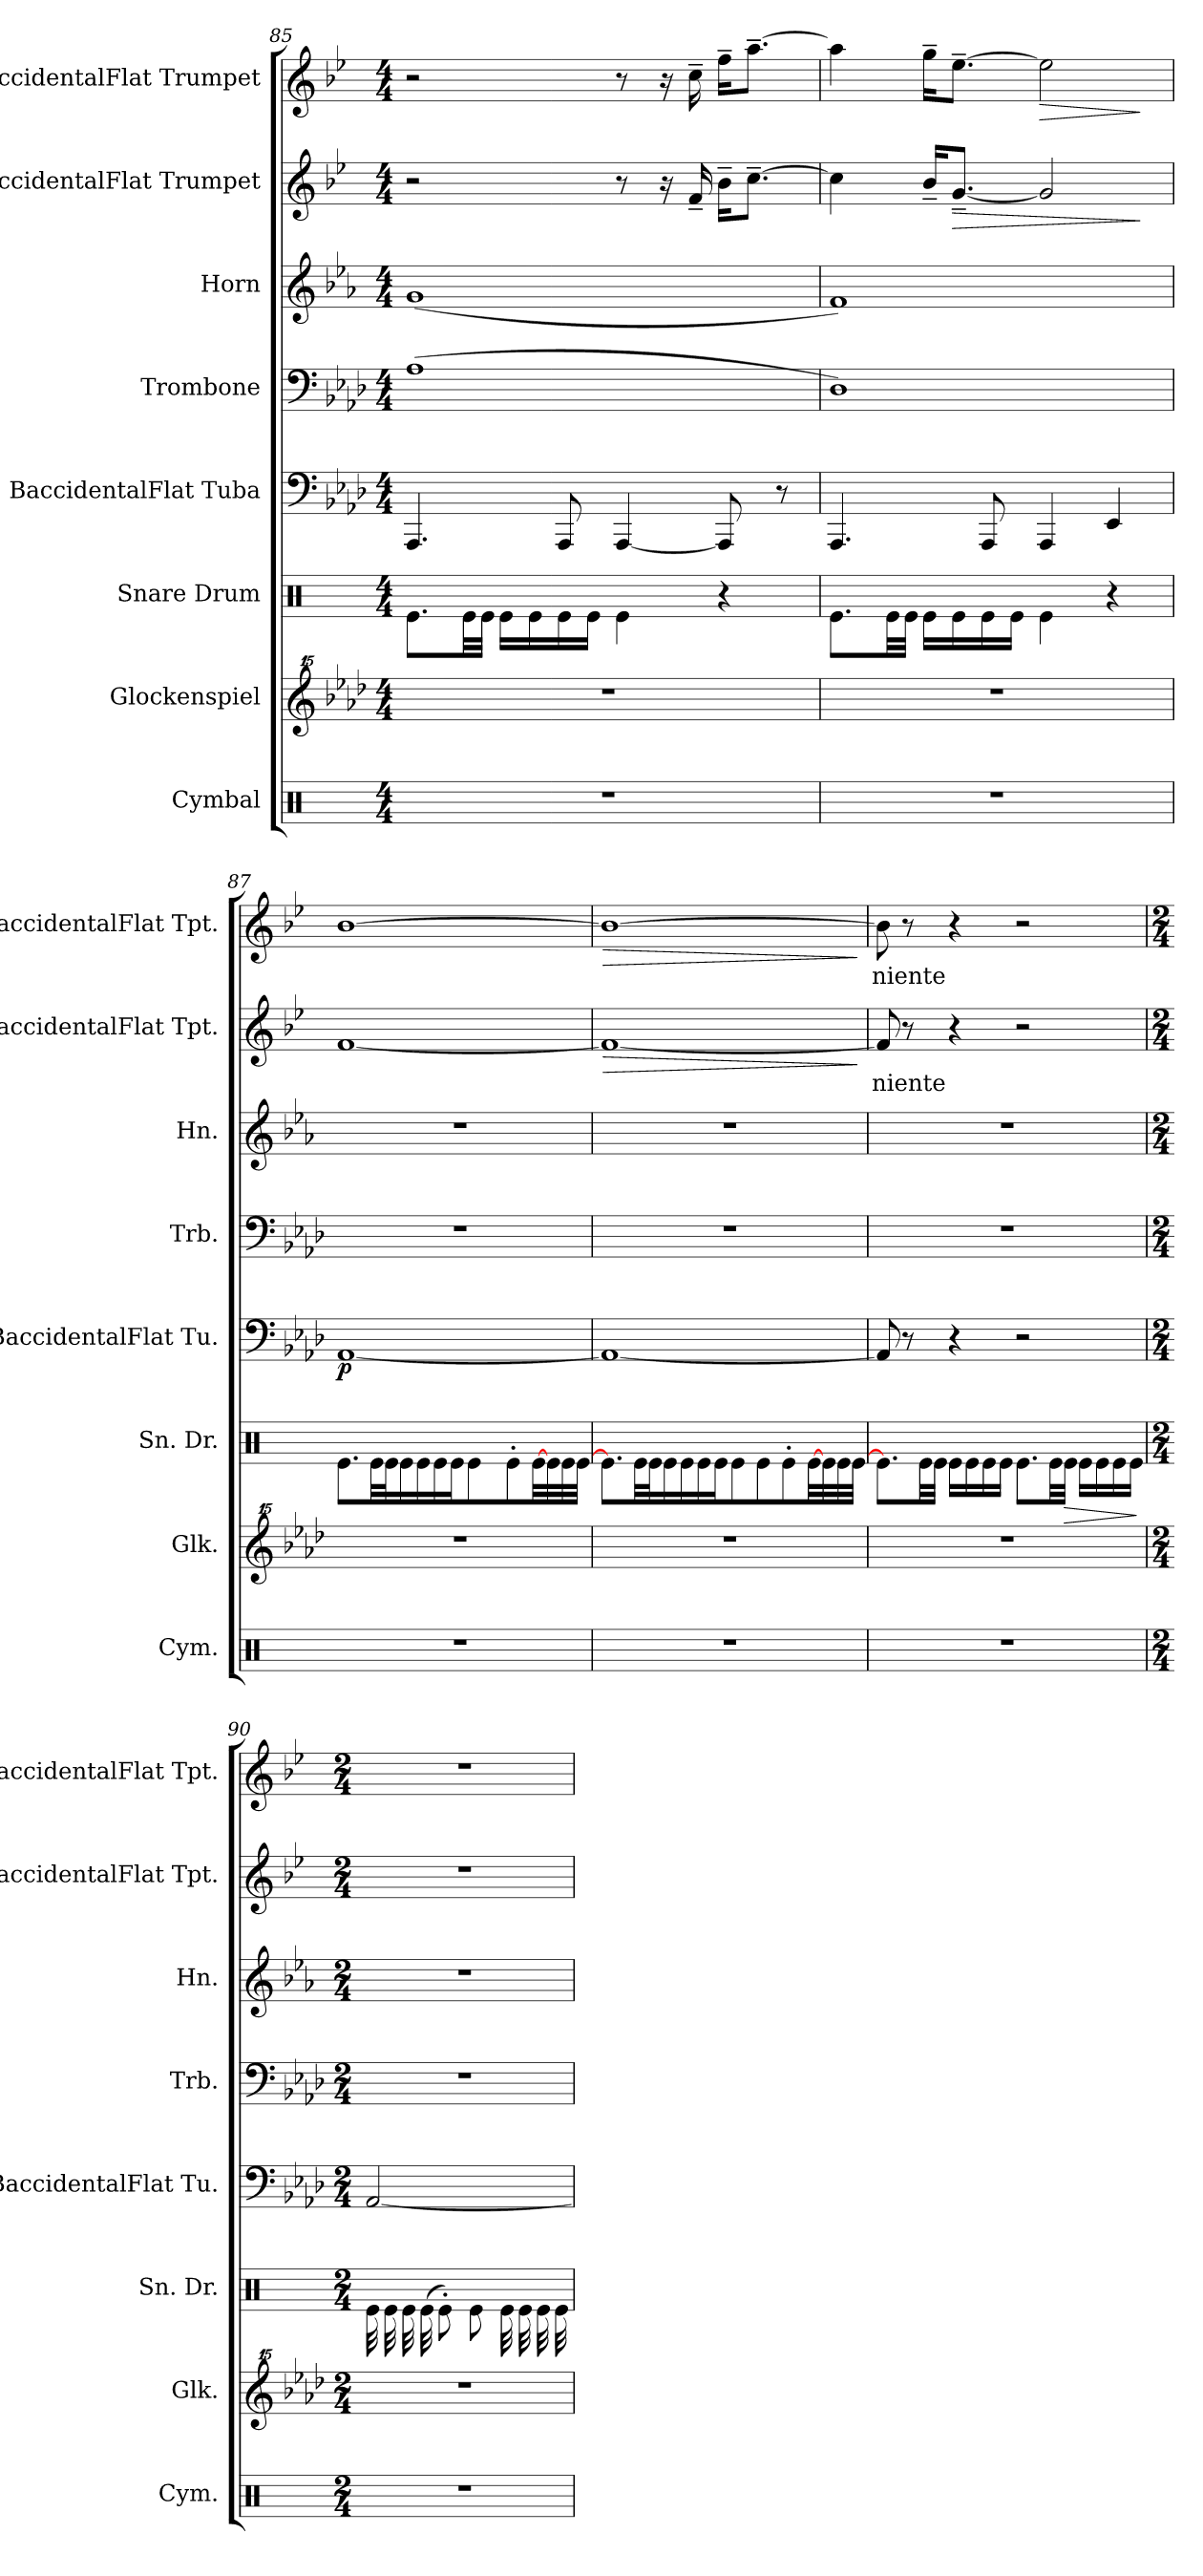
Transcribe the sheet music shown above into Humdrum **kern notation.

**kern	**kern	**kern	**dynam	**kern	**dynam	**kern	**kern	**kern	**text	**dynam	**kern	**text	**dynam
*part8	*part7	*part6	*part6	*part5	*part5	*part4	*part3	*part2	*part2	*part2	*part1	*part1	*part1
*staff8	*staff7	*staff6	*staff6	*staff5	*staff5	*staff4	*staff3	*staff2	*staff2	*staff2	*staff1	*staff1	*staff1
*I"Cymbal	*I"Glockenspiel	*I"Snare Drum	*	*I"BaccidentalFlat Tuba	*	*I"Trombone	*I"Horn	*I"BaccidentalFlat Trumpet	*	*	*I"BaccidentalFlat Trumpet	*	*
*I'Cym.	*I'Glk.	*I'Sn. Dr.	*	*I'BaccidentalFlat Tu.	*	*I'Trb.	*I'Hn.	*I'BaccidentalFlat Tpt.	*	*	*I'BaccidentalFlat Tpt.	*	*
*clefX	*clefG^^2	*clefX	*	*clefF4	*	*clefF4	*clefG2	*clefG2	*	*	*clefG2	*	*
*	*	*	*	*	*	*	*ITrd4c7	*ITrd1c2	*	*	*ITrd1c2	*	*
*k[]	*k[b-e-a-d-]	*k[]	*	*k[b-e-a-d-]	*	*k[b-e-a-d-]	*k[b-e-a-d-]	*k[b-e-a-d-]	*	*	*k[b-e-a-d-]	*	*
*M4/4	*M4/4	*M4/4	*	*M4/4	*	*M4/4	*M4/4	*M4/4	*	*	*M4/4	*	*
=85	=85	=85	=85	=85	=85	=85	=85	=85	=85	=85	=85	=85	=85
1r	1r	8.Re\L	.	4.AAA-/	.	(1A-	(1c	2r	.	.	2r	.	.
.	.	32Re\LL	.	.	.	.	.	.	.	.	.	.	.
.	.	32Re\JJJ	.	.	.	.	.	.	.	.	.	.	.
.	.	16Re\LL	.	.	.	.	.	.	.	.	.	.	.
.	.	16Re\	.	.	.	.	.	.	.	.	.	.	.
.	.	16Re\	.	8AAA-/	.	.	.	.	.	.	.	.	.
.	.	16Re\JJ	.	.	.	.	.	.	.	.	.	.	.
.	.	4Re\	.	[4AAA-/	.	.	.	8r	.	.	8r	.	.
.	.	.	.	.	.	.	.	16r	.	.	16r	.	.
.	.	.	.	.	.	.	.	16e-~/	.	.	16b-~\	.	.
.	.	4r	.	8AAA-/]	.	.	.	16a-~\KL	.	.	16ee-~\KL	.	.
.	.	.	.	.	.	.	.	[8.b-~\J	.	.	[8.gg~\J	.	.
.	.	.	.	8r	.	.	.	.	.	.	.	.	.
!!LO:PB:g=z
=86	=86	=86	=86	=86	=86	=86	=86	=86	=86	=86	=86	=86	=86
1r	1r	8.Re\L	.	4.AAA-/	.	1D-)	1B-)	4b-\]	.	.	4gg\]	.	.
.	.	32Re\LL	.	.	.	.	.	.	.	.	.	.	.
.	.	32Re\JJJ	.	.	.	.	.	.	.	.	.	.	.
.	.	16Re\LL	.	.	.	.	.	16a-~/KL	.	.	16ff~\KL	.	.
!	!	!	!	!	!	!	!	!	!	!LO:HP:b	!	!	!
.	.	16Re\	.	.	.	.	.	[8.f~/J	.	>	[8.dd-~\J	.	.
.	.	16Re\	.	8AAA-/	.	.	.	.	.	.	.	.	.
.	.	16Re\JJ	.	.	.	.	.	.	.	.	.	.	.
!	!	!	!	!	!	!	!	!	!	!	!	!	!LO:HP:b
.	.	4Re\	.	4AAA-/	.	.	.	2f/]	.	.	2dd-\]	.	>
.	.	4r	.	4EE-/	.	.	.	.	.	.	.	.	.
.	.	.	.	.	.	.	.	.	.	]	.	.	]
=87	=87	=87	=87	=87	=87	=87	=87	=87	=87	=87	=87	=87	=87
!	!	!	!	!	!LO:DY:b	!	!	!	!	!LO:DY:b	!	!	!LO:DY:b
1r	1r	8.Re\L	.	[1AA-	p	1r	1r	[1e-	.	other-dynamics	[1a-	.	other-dynamics
.	.	32Re\LL	.	.	.	.	.	.	.	.	.	.	.
.	.	32Re\JJJ	.	.	.	.	.	.	.	.	.	.	.
.	.	16Re\LL	.	.	.	.	.	.	.	.	.	.	.
.	.	16Re\	.	.	.	.	.	.	.	.	.	.	.
.	.	16Re\	.	.	.	.	.	.	.	.	.	.	.
.	.	16Re\JJ	.	.	.	.	.	.	.	.	.	.	.
.	.	4Re\	.	.	.	.	.	.	.	.	.	.	.
.	.	8Re'\L	.	.	.	.	.	.	.	.	.	.	.
*	*	*tremolo	*	*	*	*	*	*	*	*	*	*	*
.	.	[32Re\	.	.	.	.	.	.	.	.	.	.	.
.	.	32Re\	.	.	.	.	.	.	.	.	.	.	.
.	.	32Re\	.	.	.	.	.	.	.	.	.	.	.
.	.	32Re\JJJ	.	.	.	.	.	.	.	.	.	.	.
*	*	*Xtremolo	*	*	*	*	*	*	*	*	*	*	*
=88	=88	=88	=88	=88	=88	=88	=88	=88	=88	=88	=88	=88	=88
!	!	!	!	!	!	!	!	!	!	!LO:HP:b	!	!	!LO:HP:b
1r	1r	8.Re\L]	.	1AA-_	.	1r	1r	1e-_	.	>	1a-_	.	>
.	.	32Re\LL	.	.	.	.	.	.	.	.	.	.	.
.	.	32Re\JJJ	.	.	.	.	.	.	.	.	.	.	.
.	.	16Re\LL	.	.	.	.	.	.	.	.	.	.	.
.	.	16Re\	.	.	.	.	.	.	.	.	.	.	.
.	.	16Re\	.	.	.	.	.	.	.	.	.	.	.
.	.	16Re\JJ	.	.	.	.	.	.	.	.	.	.	.
.	.	8Re\L	.	.	.	.	.	.	.	.	.	.	.
.	.	8Re\	.	.	.	.	.	.	.	.	.	.	.
.	.	8Re'\	.	.	.	.	.	.	.	.	.	.	.
*	*	*tremolo	*	*	*	*	*	*	*	*	*	*	*
.	.	[32Re\	.	.	.	.	.	.	.	.	.	.	.
.	.	32Re\	.	.	.	.	.	.	.	.	.	.	.
.	.	32Re\	.	.	.	.	.	.	.	.	.	.	.
.	.	32Re\JJJ	.	.	.	.	.	.	.	.	.	.	.
*	*	*Xtremolo	*	*	*	*	*	*	*	*	*	*	*
.	.	.	.	.	.	.	.	.	.	]	.	.	]
!!LO:PB:g=z
=89	=89	=89	=89	=89	=89	=89	=89	=89	=89	=89	=89	=89	=89
1r	1r	8.Re\L]	.	8AA-/]	.	1r	1r	8e-/]	niente	.	8a-\]	niente	.
.	.	.	.	8r	.	.	.	8r	.	.	8r	.	.
.	.	32Re\LL	.	.	.	.	.	.	.	.	.	.	.
.	.	32Re\JJJ	.	.	.	.	.	.	.	.	.	.	.
.	.	16Re\LL	.	4r	.	.	.	4r	.	.	4r	.	.
.	.	16Re\	.	.	.	.	.	.	.	.	.	.	.
.	.	16Re\	.	.	.	.	.	.	.	.	.	.	.
.	.	16Re\JJ	.	.	.	.	.	.	.	.	.	.	.
.	.	8.Re\L	.	2r	.	.	.	2r	.	.	2r	.	.
.	.	32Re\LL	.	.	.	.	.	.	.	.	.	.	.
!	!	!	!LO:HP:b	!	!	!	!	!	!	!	!	!	!
.	.	32Re\JJJ	>	.	.	.	.	.	.	.	.	.	.
.	.	16Re\LL	.	.	.	.	.	.	.	.	.	.	.
.	.	16Re\	.	.	.	.	.	.	.	.	.	.	.
.	.	16Re\	.	.	.	.	.	.	.	.	.	.	.
.	.	16Re\JJ	.	.	.	.	.	.	.	.	.	.	.
.	.	.	]	.	.	.	.	.	.	.	.	.	.
=90	=90	=90	=90	=90	=90	=90	=90	=90	=90	=90	=90	=90	=90
*M2/4	*M2/4	*M2/4	*	*M2/4	*	*M2/4	*M2/4	*M2/4	*	*	*M2/4	*	*
*	*	*tremolo	*	*	*	*	*	*	*	*	*	*	*
2r	2r	(32Re\LLL	.	[2AA-/	.	2r	2r	2r	.	.	2r	.	.
.	.	(32Re\	.	.	.	.	.	.	.	.	.	.	.
.	.	(32Re\	.	.	.	.	.	.	.	.	.	.	.
.	.	(32Re\	.	.	.	.	.	.	.	.	.	.	.
*	*	*Xtremolo	*	*	*	*	*	*	*	*	*	*	*
.	.	8Re'\J)	.	.	.	.	.	.	.	.	.	.	.
.	.	8Re\L	.	.	.	.	.	.	.	.	.	.	.
.	.	32Re\LL	.	.	.	.	.	.	.	.	.	.	.
.	.	32Re\	.	.	.	.	.	.	.	.	.	.	.
.	.	32Re\	.	.	.	.	.	.	.	.	.	.	.
.	.	32Re\JJJ	.	.	.	.	.	.	.	.	.	.	.
=	=	=	=	=	=	=	=	=	=	=	=	=	=
*-	*-	*-	*-	*-	*-	*-	*-	*-	*-	*-	*-	*-	*-
